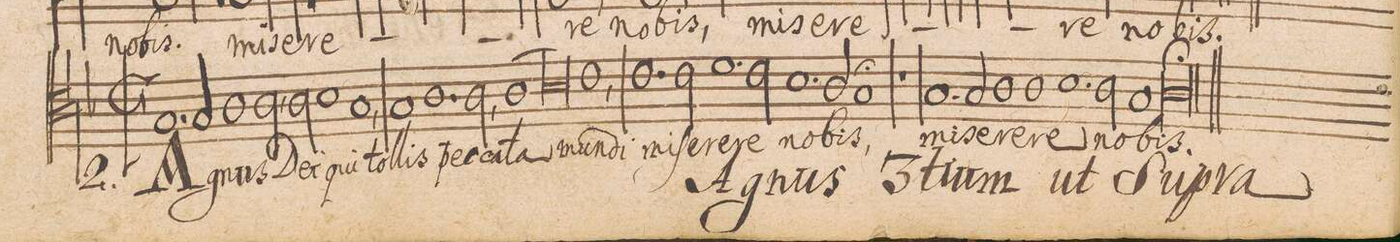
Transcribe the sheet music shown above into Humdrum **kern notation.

**kern	**text
*I"TENOR.	*
*clefC4	*
*k[b-]	*
*met(C|)	*
*M2/1	*
1.G	2. A-
2G/	-gnus
=49-	=49-
1A	De-
2A,\	-i
2A\	qui
=50-	=50-
1B-	tol-
1G,	-lis
=51-	=51-
1G	pec-
1.A	-ca-
=52-	=52-
2A,\	-ta
(1A	mun-
=53-	=53-
0B-)	.
=54-	=54-
1c,	-di
1.c	mi-
=55-	=55-
2c\	-ſe-
1.d	-re-
=56-	=56-
2c\	-re
1.B-	no-
=57-	=57-
2A/	.
1G;	-bis,
=58-	=58-
1r	.
1.G	mi-
=59-	=59-
2G/	-se-
1A	-re-
=60-	=60-
1A	-re
1.B-	no-
=61-	=61-
2A\	.
1G	.
=62-	=62-
0Al;	-bis.
==	==
*-	*-
